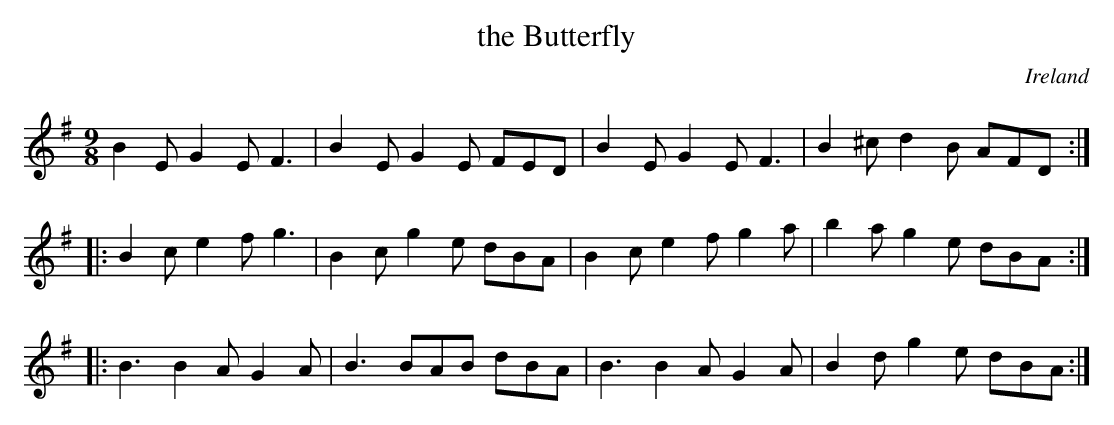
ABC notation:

X:1
T:the Butterfly
M:9/8
O:Ireland
K:E minor
B2E G2E F3|B2E G2E FED|B2E G2E F3|B2^c d2B AFD::
B2c e2f g3|B2c g2e dBA|B2c e2f g2a|b2a g2e dBA::
B3 B2A G2A|B3  BAB dBA|B3 B2A G2A|B2d g2e dBA:|
